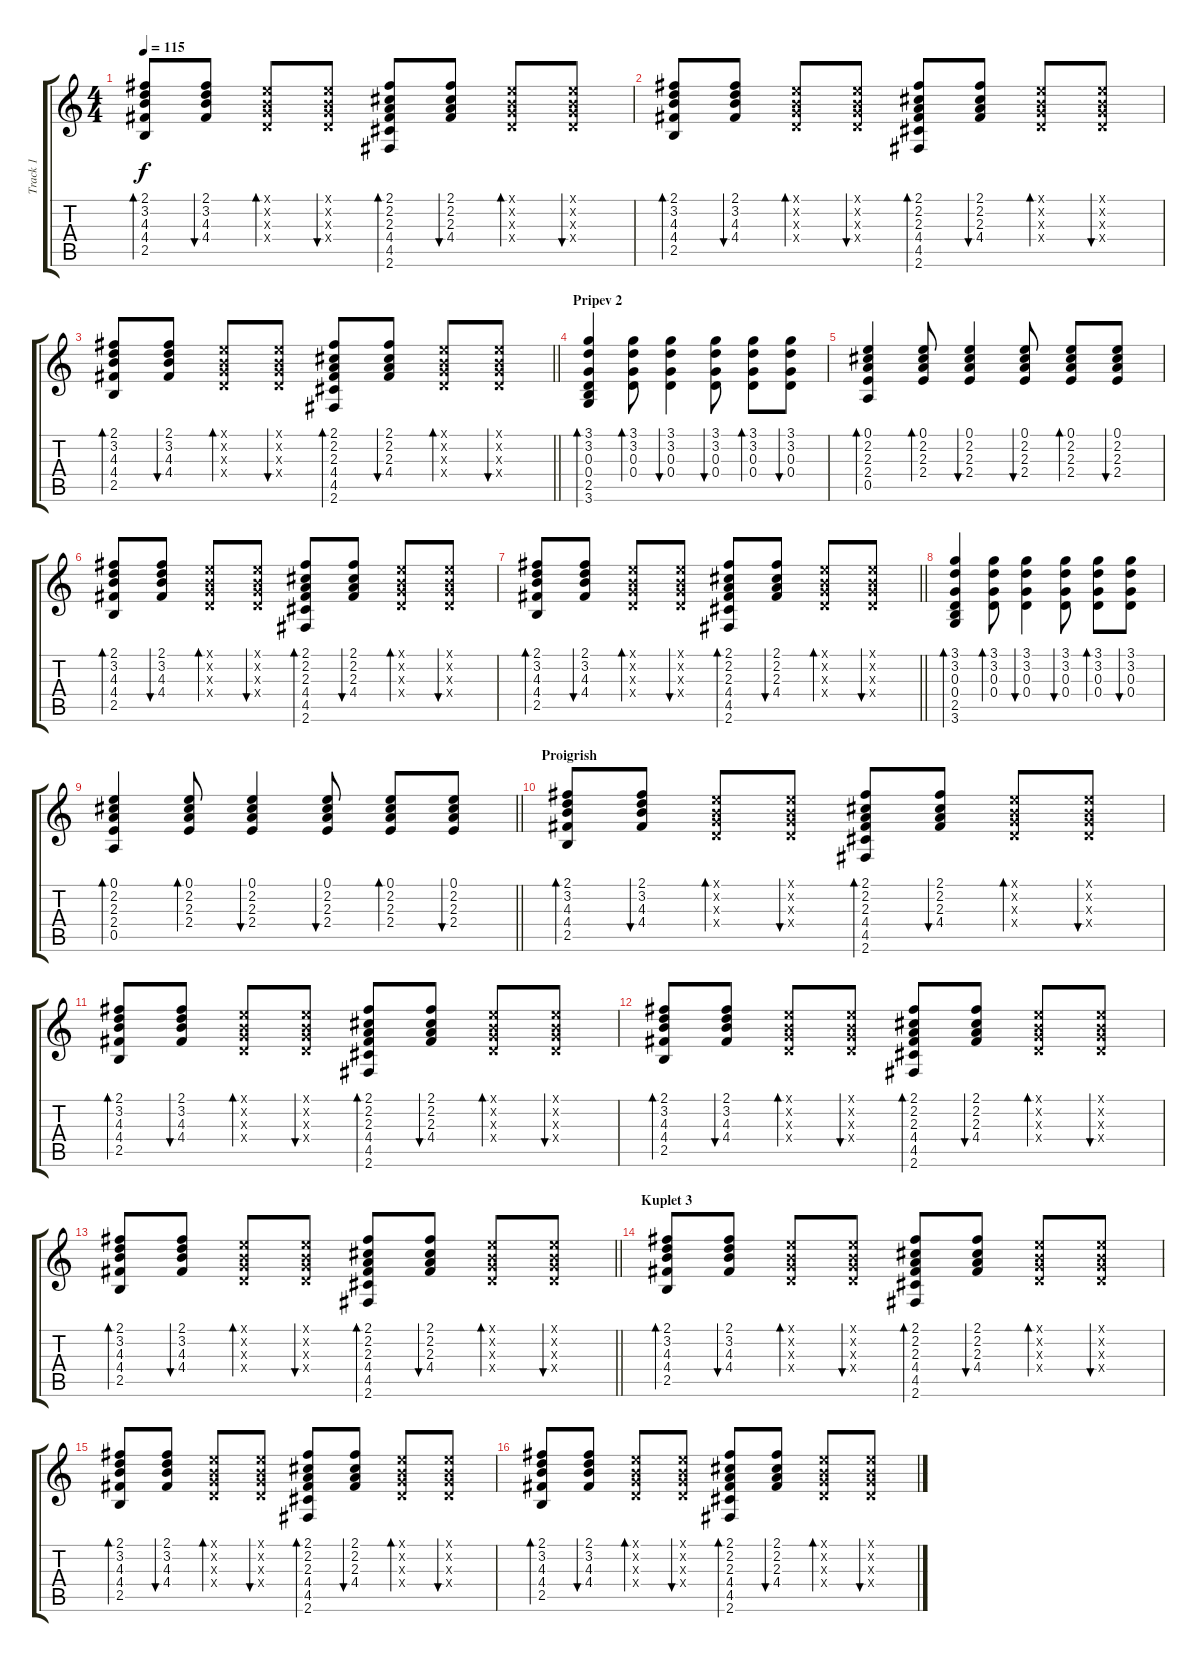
\track ("Track 1" "Track 1") {instrument acousticguitarsteel}
\staff {score tabs}
\tuning (E4 B3 G3 D3 A2 E2) {hide}
\ts (4 4)
\tempo 115
\clef g2
\ks c
(2.1 3.2 4.3 4.4 2.5).8{bd 60 dy f} (2.1 3.2 4.3 4.4).8{bu 60} (0.1{x} 0.2{x} 0.3{x} 0.4{x}).8{bd 60} (0.1{x} 0.2{x} 0.3{x} 0.4{x}).8{bu 60} (2.1 2.2 2.3 4.4 4.5 2.6).8{bd 60} (2.1 2.2 2.3 4.4).8{bu 60} (0.1{x} 0.2{x} 0.3{x} 0.4{x}).8{bd 60} (0.1{x} 0.2{x} 0.3{x} 0.4{x}).8{bu 60} |
(2.1 3.2 4.3 4.4 2.5).8{bd 60} (2.1 3.2 4.3 4.4).8{bu 60} (0.1{x} 0.2{x} 0.3{x} 0.4{x}).8{bd 60} (0.1{x} 0.2{x} 0.3{x} 0.4{x}).8{bu 60} (2.1 2.2 2.3 4.4 4.5 2.6).8{bd 60} (2.1 2.2 2.3 4.4).8{bu 60} (0.1{x} 0.2{x} 0.3{x} 0.4{x}).8{bd 60} (0.1{x} 0.2{x} 0.3{x} 0.4{x}).8{bu 60} |
\barLineRight lightlight
(2.1 3.2 4.3 4.4 2.5).8{bd 60} (2.1 3.2 4.3 4.4).8{bu 60} (0.1{x} 0.2{x} 0.3{x} 0.4{x}).8{bd 60} (0.1{x} 0.2{x} 0.3{x} 0.4{x}).8{bu 60} (2.1 2.2 2.3 4.4 4.5 2.6).8{bd 60} (2.1 2.2 2.3 4.4).8{bu 60} (0.1{x} 0.2{x} 0.3{x} 0.4{x}).8{bd 60} (0.1{x} 0.2{x} 0.3{x} 0.4{x}).8{bu 60} |
\section ("" "Pripev 2")
(3.1 3.2 0.3 0.4 2.5 3.6).4{bd 60} (3.1 3.2 0.3 0.4).8{bd 60} (3.1 3.2 0.3 0.4).4{bu 60} (3.1 3.2 0.3 0.4).8{bu 60} (3.1 3.2 0.3 0.4).8{bd 60} (3.1 3.2 0.3 0.4).8{bu 60} |
(0.1 2.2 2.3 2.4 0.5).4{bd 60} (0.1 2.2 2.3 2.4).8{bd 60} (0.1 2.2 2.3 2.4).4{bu 60} (0.1 2.2 2.3 2.4).8{bu 60} (0.1 2.2 2.3 2.4).8{bd 60} (0.1 2.2 2.3 2.4).8{bu 60} |
(2.1 3.2 4.3 4.4 2.5).8{bd 60} (2.1 3.2 4.3 4.4).8{bu 60} (0.1{x} 0.2{x} 0.3{x} 0.4{x}).8{bd 60} (0.1{x} 0.2{x} 0.3{x} 0.4{x}).8{bu 60} (2.1 2.2 2.3 4.4 4.5 2.6).8{bd 60} (2.1 2.2 2.3 4.4).8{bu 60} (0.1{x} 0.2{x} 0.3{x} 0.4{x}).8{bd 60} (0.1{x} 0.2{x} 0.3{x} 0.4{x}).8{bu 60} |
\barLineRight lightlight
(2.1 3.2 4.3 4.4 2.5).8{bd 60} (2.1 3.2 4.3 4.4).8{bu 60} (0.1{x} 0.2{x} 0.3{x} 0.4{x}).8{bd 60} (0.1{x} 0.2{x} 0.3{x} 0.4{x}).8{bu 60} (2.1 2.2 2.3 4.4 4.5 2.6).8{bd 60} (2.1 2.2 2.3 4.4).8{bu 60} (0.1{x} 0.2{x} 0.3{x} 0.4{x}).8{bd 60} (0.1{x} 0.2{x} 0.3{x} 0.4{x}).8{bu 60} |
(3.1 3.2 0.3 0.4 2.5 3.6).4{bd 60} (3.1 3.2 0.3 0.4).8{bd 60} (3.1 3.2 0.3 0.4).4{bu 60} (3.1 3.2 0.3 0.4).8{bu 60} (3.1 3.2 0.3 0.4).8{bd 60} (3.1 3.2 0.3 0.4).8{bu 60} |
\barLineRight lightlight
(0.1 2.2 2.3 2.4 0.5).4{bd 60} (0.1 2.2 2.3 2.4).8{bd 60} (0.1 2.2 2.3 2.4).4{bu 60} (0.1 2.2 2.3 2.4).8{bu 60} (0.1 2.2 2.3 2.4).8{bd 60} (0.1 2.2 2.3 2.4).8{bu 60} |
\section ("" "Proigrish")
(2.1 3.2 4.3 4.4 2.5).8{bd 60} (2.1 3.2 4.3 4.4).8{bu 60} (0.1{x} 0.2{x} 0.3{x} 0.4{x}).8{bd 60} (0.1{x} 0.2{x} 0.3{x} 0.4{x}).8{bu 60} (2.1 2.2 2.3 4.4 4.5 2.6).8{bd 60} (2.1 2.2 2.3 4.4).8{bu 60} (0.1{x} 0.2{x} 0.3{x} 0.4{x}).8{bd 60} (0.1{x} 0.2{x} 0.3{x} 0.4{x}).8{bu 60} |
(2.1 3.2 4.3 4.4 2.5).8{bd 60} (2.1 3.2 4.3 4.4).8{bu 60} (0.1{x} 0.2{x} 0.3{x} 0.4{x}).8{bd 60} (0.1{x} 0.2{x} 0.3{x} 0.4{x}).8{bu 60} (2.1 2.2 2.3 4.4 4.5 2.6).8{bd 60} (2.1 2.2 2.3 4.4).8{bu 60} (0.1{x} 0.2{x} 0.3{x} 0.4{x}).8{bd 60} (0.1{x} 0.2{x} 0.3{x} 0.4{x}).8{bu 60} |
(2.1 3.2 4.3 4.4 2.5).8{bd 60} (2.1 3.2 4.3 4.4).8{bu 60} (0.1{x} 0.2{x} 0.3{x} 0.4{x}).8{bd 60} (0.1{x} 0.2{x} 0.3{x} 0.4{x}).8{bu 60} (2.1 2.2 2.3 4.4 4.5 2.6).8{bd 60} (2.1 2.2 2.3 4.4).8{bu 60} (0.1{x} 0.2{x} 0.3{x} 0.4{x}).8{bd 60} (0.1{x} 0.2{x} 0.3{x} 0.4{x}).8{bu 60} |
\barLineRight lightlight
(2.1 3.2 4.3 4.4 2.5).8{bd 60} (2.1 3.2 4.3 4.4).8{bu 60} (0.1{x} 0.2{x} 0.3{x} 0.4{x}).8{bd 60} (0.1{x} 0.2{x} 0.3{x} 0.4{x}).8{bu 60} (2.1 2.2 2.3 4.4 4.5 2.6).8{bd 60} (2.1 2.2 2.3 4.4).8{bu 60} (0.1{x} 0.2{x} 0.3{x} 0.4{x}).8{bd 60} (0.1{x} 0.2{x} 0.3{x} 0.4{x}).8{bu 60} |
\section ("" "Kuplet 3")
(2.1 3.2 4.3 4.4 2.5).8{bd 60} (2.1 3.2 4.3 4.4).8{bu 60} (0.1{x} 0.2{x} 0.3{x} 0.4{x}).8{bd 60} (0.1{x} 0.2{x} 0.3{x} 0.4{x}).8{bu 60} (2.1 2.2 2.3 4.4 4.5 2.6).8{bd 60} (2.1 2.2 2.3 4.4).8{bu 60} (0.1{x} 0.2{x} 0.3{x} 0.4{x}).8{bd 60} (0.1{x} 0.2{x} 0.3{x} 0.4{x}).8{bu 60} |
(2.1 3.2 4.3 4.4 2.5).8{bd 60} (2.1 3.2 4.3 4.4).8{bu 60} (0.1{x} 0.2{x} 0.3{x} 0.4{x}).8{bd 60} (0.1{x} 0.2{x} 0.3{x} 0.4{x}).8{bu 60} (2.1 2.2 2.3 4.4 4.5 2.6).8{bd 60} (2.1 2.2 2.3 4.4).8{bu 60} (0.1{x} 0.2{x} 0.3{x} 0.4{x}).8{bd 60} (0.1{x} 0.2{x} 0.3{x} 0.4{x}).8{bu 60} |
(2.1 3.2 4.3 4.4 2.5).8{bd 60} (2.1 3.2 4.3 4.4).8{bu 60} (0.1{x} 0.2{x} 0.3{x} 0.4{x}).8{bd 60} (0.1{x} 0.2{x} 0.3{x} 0.4{x}).8{bu 60} (2.1 2.2 2.3 4.4 4.5 2.6).8{bd 60} (2.1 2.2 2.3 4.4).8{bu 60} (0.1{x} 0.2{x} 0.3{x} 0.4{x}).8{bd 60} (0.1{x} 0.2{x} 0.3{x} 0.4{x}).8{bu 60}
